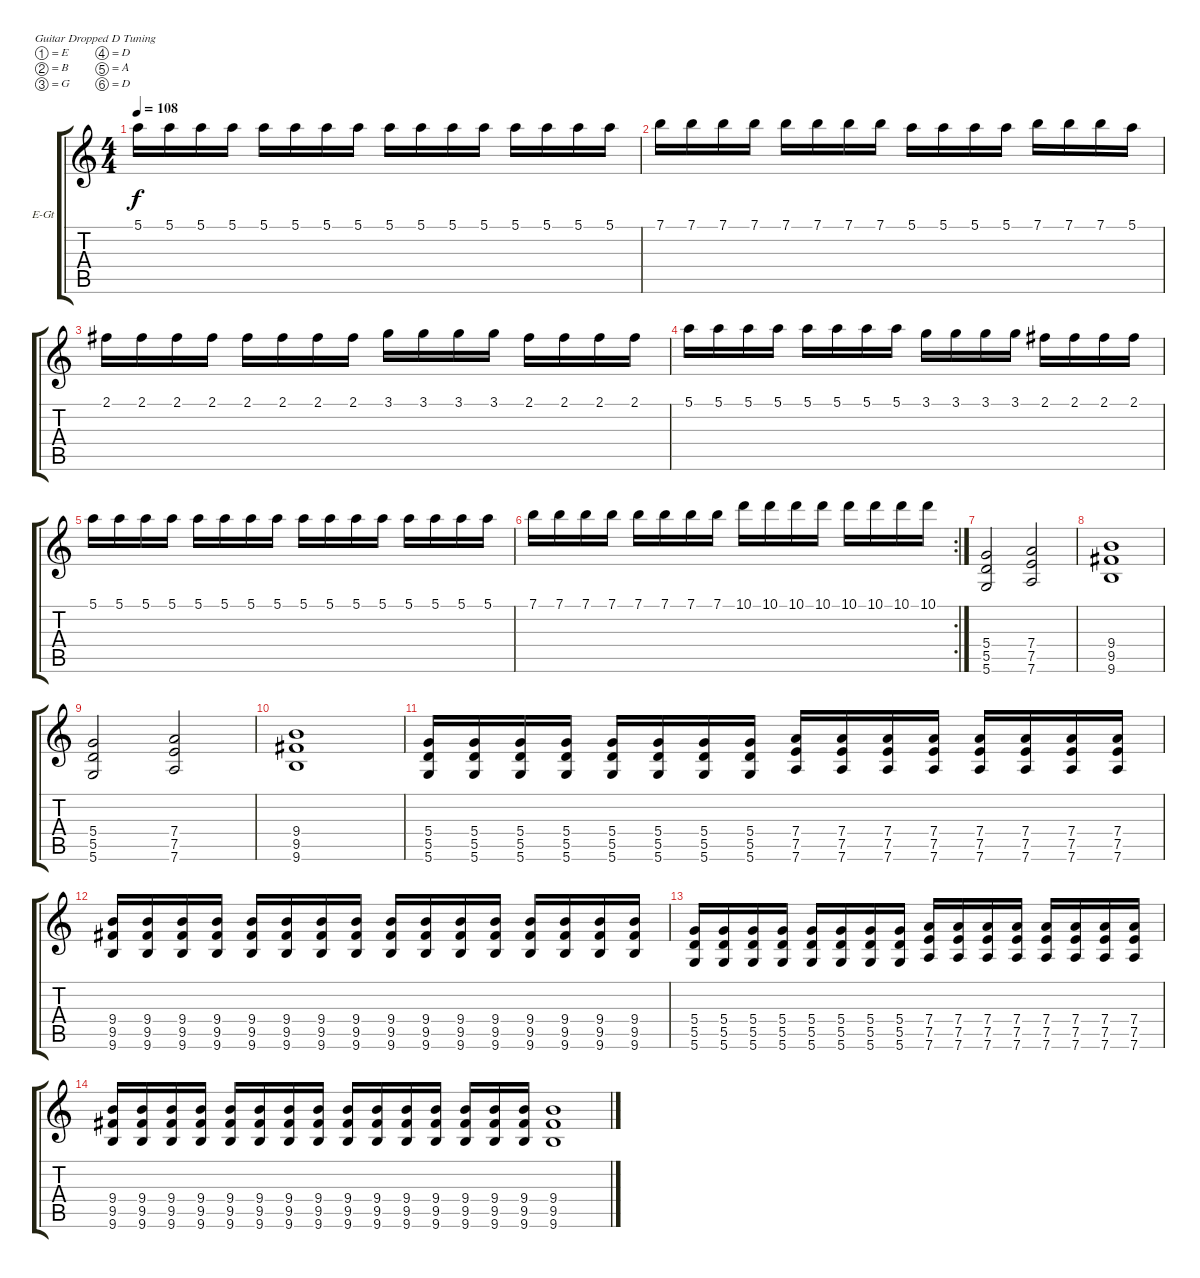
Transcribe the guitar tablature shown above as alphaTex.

\bracketExtendMode groupsimilarinstruments
\firstSystemTrackNameOrientation horizontal
\otherSystemsTrackNameOrientation horizontal
\track ("Track 1" "E-Gt") {instrument distortionguitar}
\staff {score tabs}
\tuning (E4 B3 G3 D3 A2 D2)
\ts (4 4)
\tempo 108
\clef g2
\ks c
5.1.16{dy f} 5.1.16 5.1.16 5.1.16 5.1.16 5.1.16 5.1.16 5.1.16 5.1.16 5.1.16 5.1.16 5.1.16 5.1.16 5.1.16 5.1.16 5.1.16 |
7.1.16 7.1.16 7.1.16 7.1.16 7.1.16 7.1.16 7.1.16 7.1.16 5.1.16 5.1.16 5.1.16 5.1.16 7.1.16 7.1.16 7.1.16 5.1.16 |
2.1.16 2.1.16 2.1.16 2.1.16 2.1.16 2.1.16 2.1.16 2.1.16 3.1.16 3.1.16 3.1.16 3.1.16 2.1.16 2.1.16 2.1.16 2.1.16 |
5.1.16 5.1.16 5.1.16 5.1.16 5.1.16 5.1.16 5.1.16 5.1.16 3.1.16 3.1.16 3.1.16 3.1.16 2.1.16 2.1.16 2.1.16 2.1.16 |
5.1.16 5.1.16 5.1.16 5.1.16 5.1.16 5.1.16 5.1.16 5.1.16 5.1.16 5.1.16 5.1.16 5.1.16 5.1.16 5.1.16 5.1.16 5.1.16 |
\rc 2
7.1.16 7.1.16 7.1.16 7.1.16 7.1.16 7.1.16 7.1.16 7.1.16 10.1.16 10.1.16 10.1.16 10.1.16 10.1.16 10.1.16 10.1.16 10.1.16 |
(5.4 5.5 5.6).2 (7.4 7.5 7.6).2 |
(9.4 9.5 9.6).1 |
(5.4 5.5 5.6).2 (7.4 7.5 7.6).2 |
(9.4 9.5 9.6).1 |
(5.4 5.5 5.6).16 (5.4 5.5 5.6).16 (5.4 5.5 5.6).16 (5.4 5.5 5.6).16 (5.4 5.5 5.6).16 (5.4 5.5 5.6).16 (5.4 5.5 5.6).16 (5.4 5.5 5.6).16 (7.4 7.5 7.6).16 (7.4 7.5 7.6).16 (7.4 7.5 7.6).16 (7.4 7.5 7.6).16 (7.4 7.5 7.6).16 (7.4 7.5 7.6).16 (7.4 7.5 7.6).16 (7.4 7.5 7.6).16 |
(9.4 9.5 9.6).16 (9.4 9.5 9.6).16 (9.4 9.5 9.6).16 (9.4 9.5 9.6).16 (9.4 9.5 9.6).16 (9.4 9.5 9.6).16 (9.4 9.5 9.6).16 (9.4 9.5 9.6).16 (9.4 9.5 9.6).16 (9.4 9.5 9.6).16 (9.4 9.5 9.6).16 (9.4 9.5 9.6).16 (9.4 9.5 9.6).16 (9.4 9.5 9.6).16 (9.4 9.5 9.6).16 (9.4 9.5 9.6).16 |
(5.4 5.5 5.6).16 (5.4 5.5 5.6).16 (5.4 5.5 5.6).16 (5.4 5.5 5.6).16 (5.4 5.5 5.6).16 (5.4 5.5 5.6).16 (5.4 5.5 5.6).16 (5.4 5.5 5.6).16 (7.4 7.5 7.6).16 (7.4 7.5 7.6).16 (7.4 7.5 7.6).16 (7.4 7.5 7.6).16 (7.4 7.5 7.6).16 (7.4 7.5 7.6).16 (7.4 7.5 7.6).16 (7.4 7.5 7.6).16 |
(9.4 9.5 9.6).16 (9.4 9.5 9.6).16 (9.4 9.5 9.6).16 (9.4 9.5 9.6).16 (9.4 9.5 9.6).16 (9.4 9.5 9.6).16 (9.4 9.5 9.6).16 (9.4 9.5 9.6).16 (9.4 9.5 9.6).16 (9.4 9.5 9.6).16 (9.4 9.5 9.6).16 (9.4 9.5 9.6).16 (9.4 9.5 9.6).16 (9.4 9.5 9.6).16 (9.4 9.5 9.6).16 (9.4 9.5 9.6).1
